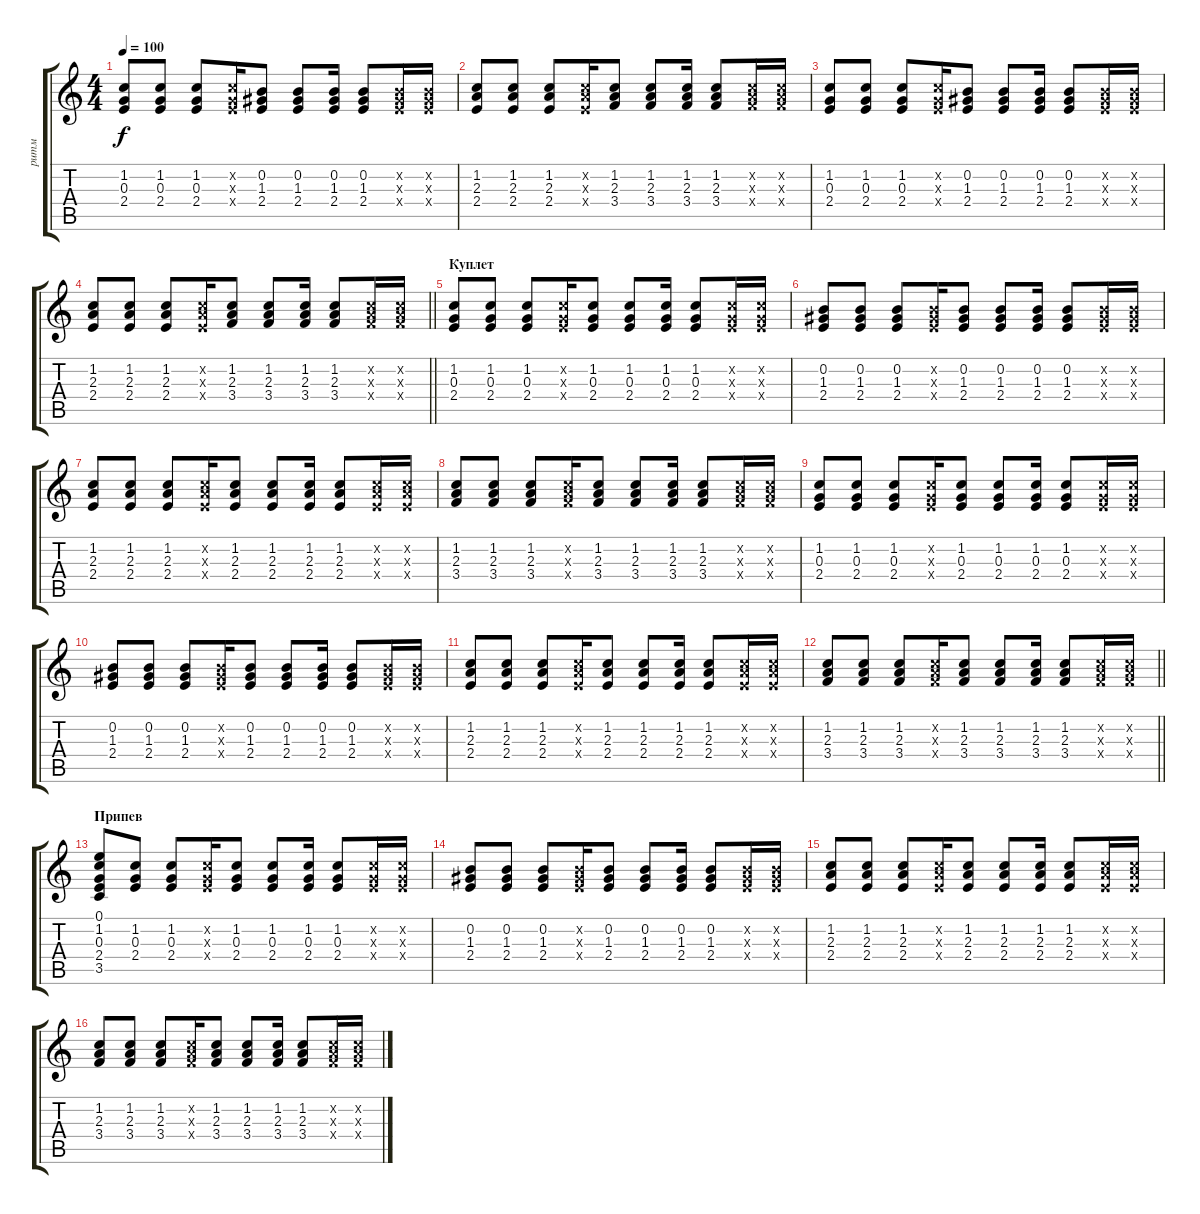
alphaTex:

\track ("ритм" "ритм") {instrument electricguitarjazz}
\staff {score tabs}
\tuning (E4 B3 G3 D3 A2 E2) {hide}
\ts (4 4)
\tempo 100
\clef g2
\ks c
(1.2 0.3 2.4).8{dy f} (1.2 0.3 2.4).8 (1.2 0.3 2.4).8 (1.2{x} 0.3{x} 2.4{x}).16 (0.2 1.3 2.4).8 (0.2 1.3 2.4).8 (0.2 1.3 2.4).16 (0.2 1.3 2.4).8 (0.2{x} 1.3{x} 2.4{x}).16 (0.2{x} 1.3{x} 2.4{x}).16 |
(1.2 2.3 2.4).8 (1.2 2.3 2.4).8 (1.2 2.3 2.4).8 (1.2{x} 2.3{x} 2.4{x}).16 (1.2 2.3 3.4).8 (1.2 2.3 3.4).8 (1.2 2.3 3.4).16 (1.2 2.3 3.4).8 (1.2{x} 2.3{x} 3.4{x}).16 (1.2{x} 2.3{x} 3.4{x}).16 |
(1.2 0.3 2.4).8 (1.2 0.3 2.4).8 (1.2 0.3 2.4).8 (1.2{x} 0.3{x} 2.4{x}).16 (0.2 1.3 2.4).8 (0.2 1.3 2.4).8 (0.2 1.3 2.4).16 (0.2 1.3 2.4).8 (0.2{x} 1.3{x} 2.4{x}).16 (0.2{x} 1.3{x} 2.4{x}).16 |
\barLineRight lightlight
(1.2 2.3 2.4).8 (1.2 2.3 2.4).8 (1.2 2.3 2.4).8 (1.2{x} 2.3{x} 2.4{x}).16 (1.2 2.3 3.4).8 (1.2 2.3 3.4).8 (1.2 2.3 3.4).16 (1.2 2.3 3.4).8 (1.2{x} 2.3{x} 3.4{x}).16 (1.2{x} 2.3{x} 3.4{x}).16 |
\section ("" "Куплет")
(1.2 0.3 2.4).8 (1.2 0.3 2.4).8 (1.2 0.3 2.4).8 (1.2{x} 0.3{x} 2.4{x}).16 (1.2 0.3 2.4).8 (1.2 0.3 2.4).8 (1.2 0.3 2.4).16 (1.2 0.3 2.4).8 (1.2{x} 0.3{x} 2.4{x}).16 (1.2{x} 0.3{x} 2.4{x}).16 |
(0.2 1.3 2.4).8 (0.2 1.3 2.4).8 (0.2 1.3 2.4).8 (0.2{x} 1.3{x} 2.4{x}).16 (0.2 1.3 2.4).8 (0.2 1.3 2.4).8 (0.2 1.3 2.4).16 (0.2 1.3 2.4).8 (0.2{x} 1.3{x} 2.4{x}).16 (0.2{x} 1.3{x} 2.4{x}).16 |
(1.2 2.3 2.4).8 (1.2 2.3 2.4).8 (1.2 2.3 2.4).8 (1.2{x} 2.3{x} 2.4{x}).16 (1.2 2.3 2.4).8 (1.2 2.3 2.4).8 (1.2 2.3 2.4).16 (1.2 2.3 2.4).8 (1.2{x} 2.3{x} 2.4{x}).16 (1.2{x} 2.3{x} 2.4{x}).16 |
(1.2 2.3 3.4).8 (1.2 2.3 3.4).8 (1.2 2.3 3.4).8 (1.2{x} 2.3{x} 3.4{x}).16 (1.2 2.3 3.4).8 (1.2 2.3 3.4).8 (1.2 2.3 3.4).16 (1.2 2.3 3.4).8 (1.2{x} 2.3{x} 3.4{x}).16 (1.2{x} 2.3{x} 3.4{x}).16 |
(1.2 0.3 2.4).8 (1.2 0.3 2.4).8 (1.2 0.3 2.4).8 (1.2{x} 0.3{x} 2.4{x}).16 (1.2 0.3 2.4).8 (1.2 0.3 2.4).8 (1.2 0.3 2.4).16 (1.2 0.3 2.4).8 (1.2{x} 0.3{x} 2.4{x}).16 (1.2{x} 0.3{x} 2.4{x}).16 |
(0.2 1.3 2.4).8 (0.2 1.3 2.4).8 (0.2 1.3 2.4).8 (0.2{x} 1.3{x} 2.4{x}).16 (0.2 1.3 2.4).8 (0.2 1.3 2.4).8 (0.2 1.3 2.4).16 (0.2 1.3 2.4).8 (0.2{x} 1.3{x} 2.4{x}).16 (0.2{x} 1.3{x} 2.4{x}).16 |
(1.2 2.3 2.4).8 (1.2 2.3 2.4).8 (1.2 2.3 2.4).8 (1.2{x} 2.3{x} 2.4{x}).16 (1.2 2.3 2.4).8 (1.2 2.3 2.4).8 (1.2 2.3 2.4).16 (1.2 2.3 2.4).8 (1.2{x} 2.3{x} 2.4{x}).16 (1.2{x} 2.3{x} 2.4{x}).16 |
\barLineRight lightlight
(1.2 2.3 3.4).8 (1.2 2.3 3.4).8 (1.2 2.3 3.4).8 (1.2{x} 2.3{x} 3.4{x}).16 (1.2 2.3 3.4).8 (1.2 2.3 3.4).8 (1.2 2.3 3.4).16 (1.2 2.3 3.4).8 (1.2{x} 2.3{x} 3.4{x}).16 (1.2{x} 2.3{x} 3.4{x}).16 |
\section ("" "Припев")
(0.1 1.2 0.3 2.4 3.5).8 (1.2 0.3 2.4).8 (1.2 0.3 2.4).8 (1.2{x} 0.3{x} 2.4{x}).16 (1.2 0.3 2.4).8 (1.2 0.3 2.4).8 (1.2 0.3 2.4).16 (1.2 0.3 2.4).8 (1.2{x} 0.3{x} 2.4{x}).16 (1.2{x} 0.3{x} 2.4{x}).16 |
(0.2 1.3 2.4).8 (0.2 1.3 2.4).8 (0.2 1.3 2.4).8 (0.2{x} 1.3{x} 2.4{x}).16 (0.2 1.3 2.4).8 (0.2 1.3 2.4).8 (0.2 1.3 2.4).16 (0.2 1.3 2.4).8 (0.2{x} 1.3{x} 2.4{x}).16 (0.2{x} 1.3{x} 2.4{x}).16 |
(1.2 2.3 2.4).8 (1.2 2.3 2.4).8 (1.2 2.3 2.4).8 (1.2{x} 2.3{x} 2.4{x}).16 (1.2 2.3 2.4).8 (1.2 2.3 2.4).8 (1.2 2.3 2.4).16 (1.2 2.3 2.4).8 (1.2{x} 2.3{x} 2.4{x}).16 (1.2{x} 2.3{x} 2.4{x}).16 |
(1.2 2.3 3.4).8 (1.2 2.3 3.4).8 (1.2 2.3 3.4).8 (1.2{x} 2.3{x} 3.4{x}).16 (1.2 2.3 3.4).8 (1.2 2.3 3.4).8 (1.2 2.3 3.4).16 (1.2 2.3 3.4).8 (1.2{x} 2.3{x} 3.4{x}).16 (1.2{x} 2.3{x} 3.4{x}).16
